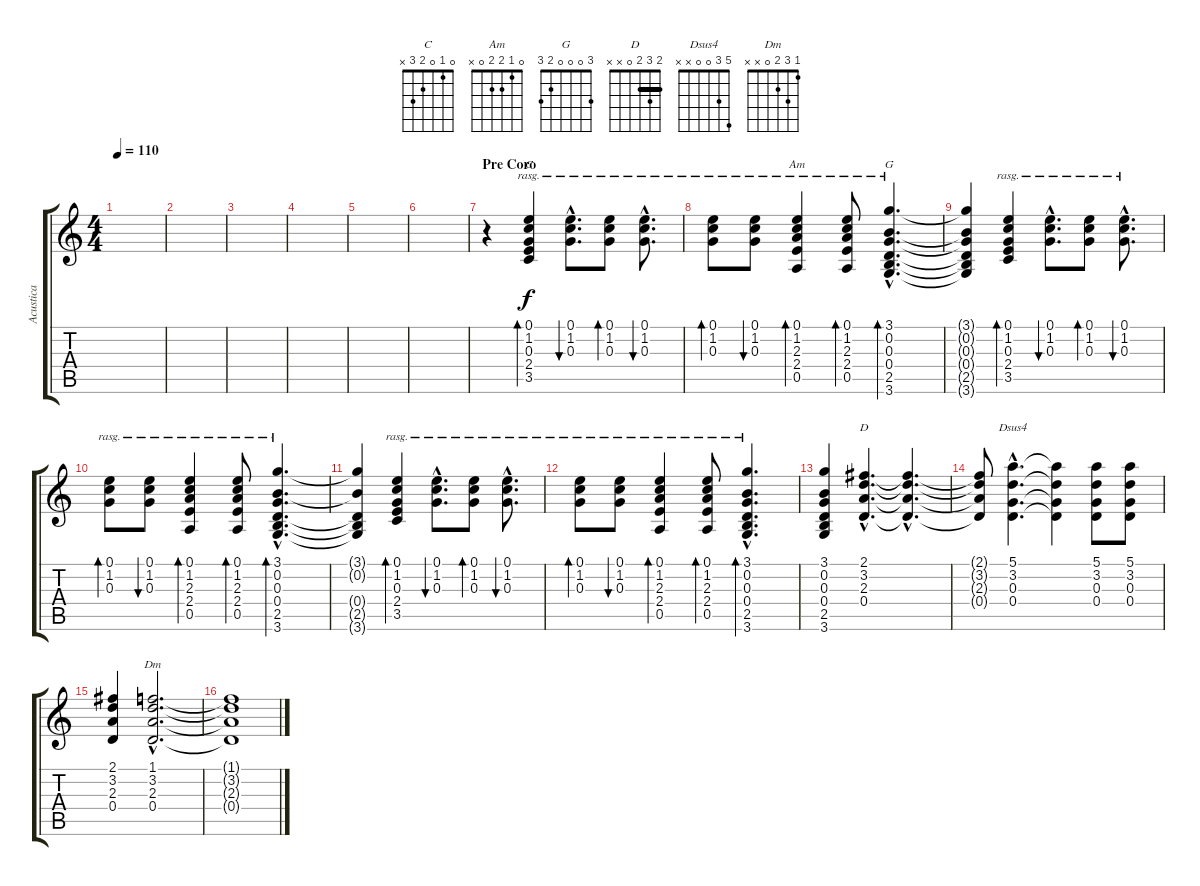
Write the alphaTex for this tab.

\track ("Acustica" "Acustica") {instrument acousticguitarsteel}
\staff {score tabs}
\tuning (E4 B3 G3 D3 A2 E2) {hide}
\chord ("C" 0 1 0 2 3 x)
\chord ("Am" 0 1 2 2 0 x)
\chord ("G" 3 0 0 0 2 3)
\chord ("D" 2 3 2 0 x x) {barre 2}
\chord ("Dsus4" 5 3 0 0 x x)
\chord ("Dm" 1 3 2 0 x x)
\ts (4 4)
\tempo 110
\clef g2
\ks c
|
|
|
|
|
|
\section ("" "Pre Coro")
r.4 (0.1 1.2 0.3 2.4 3.5).4{bd 120 ch "C" rasg ii} (0.1{hac} 1.2{hac} 0.3{hac}).8{d bu 120 rasg ii} (0.1 1.2 0.3).8{bd 120 rasg ii} (0.1{hac} 1.2{hac} 0.3{hac}).8{d bu 120 rasg ii} |
(0.1 1.2 0.3).8{bd 120 rasg ii} (0.1 1.2 0.3).8{bu 120 rasg ii} (0.1 1.2 2.3 2.4 0.5).4{bd 120 ch "Am" rasg ii} (0.1 1.2 2.3 2.4 0.5).8{bd 120 rasg ii} (3.1{hac} 0.2{hac} 0.3{hac} 0.4{hac} 2.5{hac} 3.6{hac}).4{d bd 120 ch "G" rasg ii} |
(3.1{t} 0.2{t} 0.3{t} 0.4{t} 2.5{t} 3.6{t}).4 (0.1 1.2 0.3 2.4 3.5).4{bd 120 rasg ii} (0.1{hac} 1.2{hac} 0.3{hac}).8{d bu 120 rasg ii} (0.1 1.2 0.3).8{bd 120 rasg ii} (0.1{hac} 1.2{hac} 0.3{hac}).8{d bu 120 rasg ii} |
(0.1 1.2 0.3).8{bd 120 rasg ii} (0.1 1.2 0.3).8{bu 120 rasg ii} (0.1 1.2 2.3 2.4 0.5).4{bd 120 rasg ii} (0.1 1.2 2.3 2.4 0.5).8{bd 120 rasg ii} (3.1{hac} 0.2{hac} 0.3{hac} 0.4{hac} 2.5{hac} 3.6{hac}).4{d bd 120 rasg ii} |
(3.1{t} 0.2{t} 0.4{t} 2.5{t} 3.6{t}).4 (0.1 1.2 0.3 2.4 3.5).4{bd 120 rasg ii} (0.1{hac} 1.2{hac} 0.3{hac}).8{d bu 120 rasg ii} (0.1 1.2 0.3).8{bd 120 rasg ii} (0.1{hac} 1.2{hac} 0.3{hac}).8{d bu 120 rasg ii} |
(0.1 1.2 0.3).8{bd 120 rasg ii} (0.1 1.2 0.3).8{bu 120 rasg ii} (0.1 1.2 2.3 2.4 0.5).4{bd 120 rasg ii} (0.1 1.2 2.3 2.4 0.5).8{bd 120 rasg ii} (3.1{hac} 0.2{hac} 0.3{hac} 0.4{hac} 2.5{hac} 3.6{hac}).4{d bd 120 rasg ii} |
(3.1 0.2 0.3 0.4 2.5 3.6).4 (2.1{hac} 3.2{hac} 2.3{hac} 0.4{hac}).4{d ch "D"} (2.1{hac t} 3.2{hac t} 2.3{hac t} 0.4{hac t}).4{d} |
(2.1{t} 3.2{t} 2.3{t} 0.4{t}).8 (5.1{hac} 3.2{hac} 0.3{hac} 0.4{hac}).4{d ch "Dsus4"} (5.1{t} 3.2{t} 0.3{t} 0.4{t}).4 (5.1 3.2 0.3 0.4).8 (5.1 3.2 0.3 0.4).8 |
(2.1 3.2 2.3 0.4).4 (1.1{hac} 3.2{hac} 2.3{hac} 0.4{hac}).2{d ch "Dm"} |
(1.1{t} 3.2{t} 2.3{t} 0.4{t}).1
